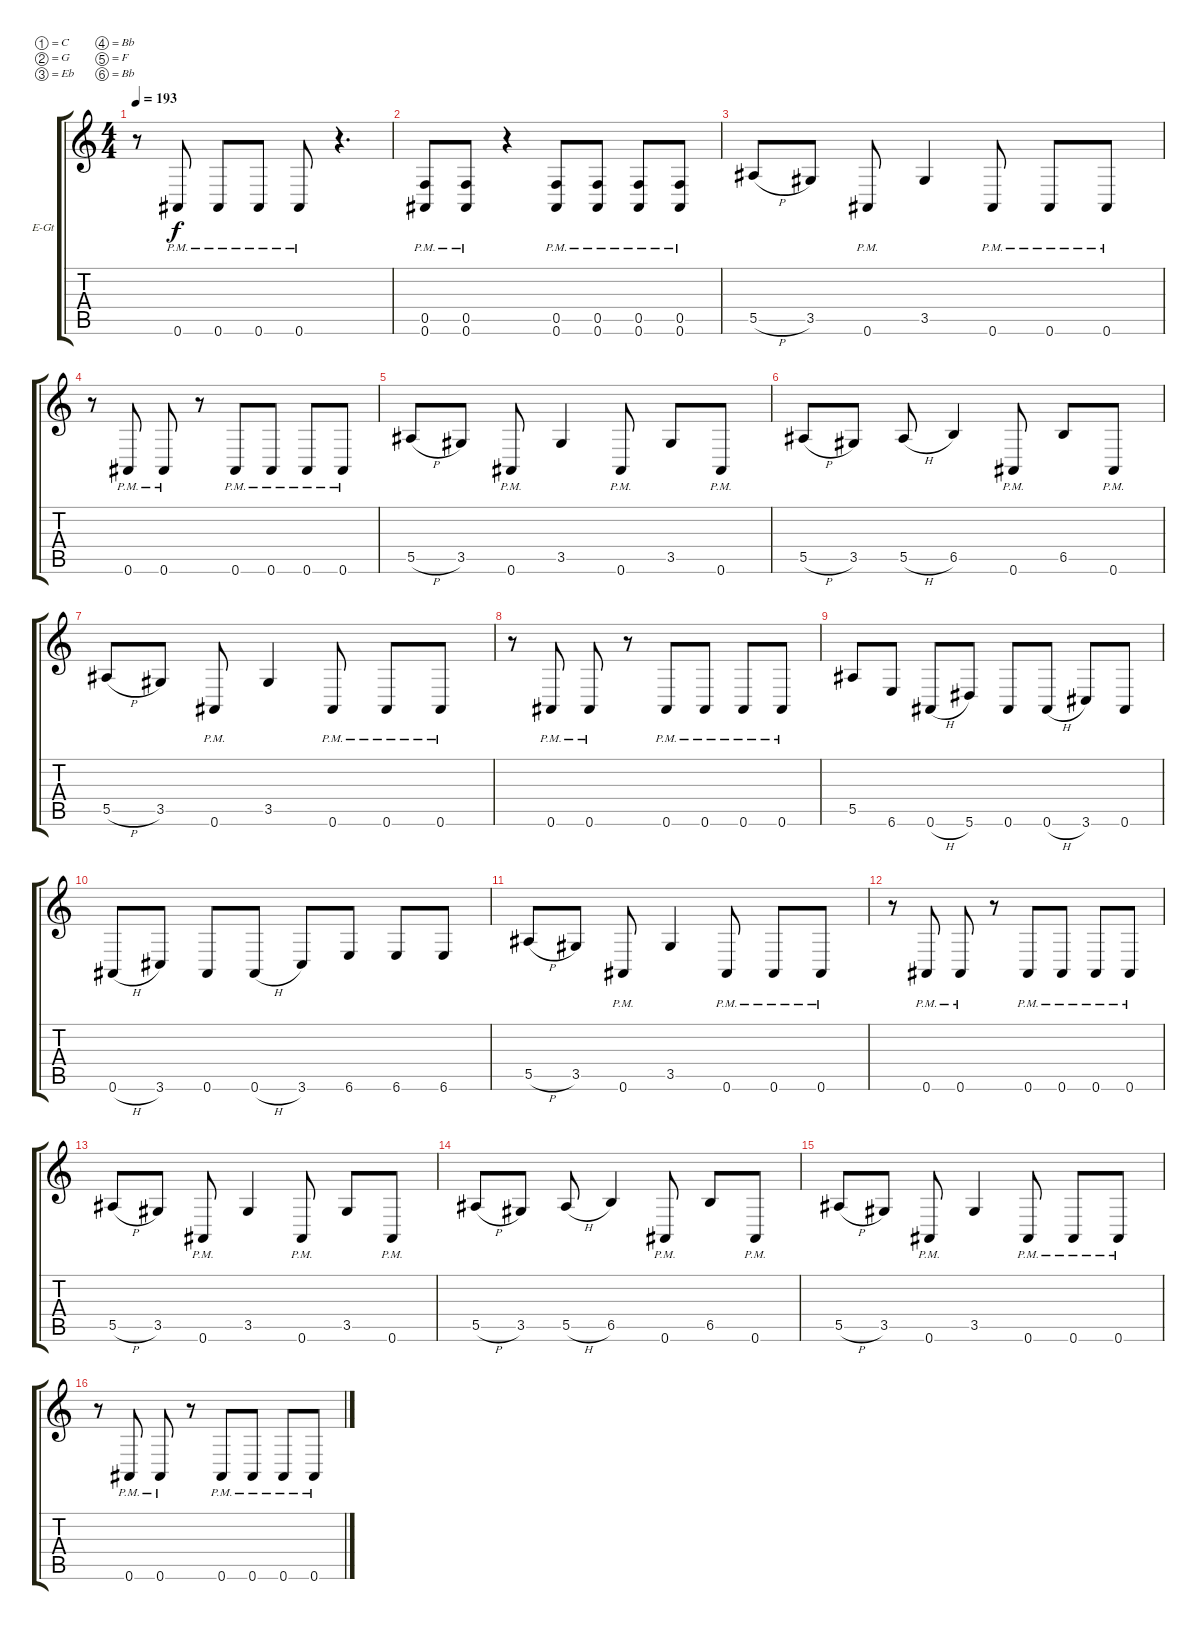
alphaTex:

\bracketExtendMode groupsimilarinstruments
\firstSystemTrackNameOrientation horizontal
\otherSystemsTrackNameOrientation horizontal
\track ("Curtis Ward" "E-Gt") {instrument distortionguitar}
\staff {score tabs}
\tuning (C4 G3 Eb3 Bb2 F2 Bb1)
\ts (4 4)
\tempo 193
\clef g2
\ks c
r.8{dy f} 0.6{pm}.8 0.6{pm}.8 0.6{pm}.8 0.6{pm}.8 r.4{d} |
(0.5{pm} 0.6{pm}).8 (0.5{pm} 0.6{pm}).8 r.4 (0.5{pm} 0.6{pm}).8 (0.5{pm} 0.6{pm}).8 (0.5{pm} 0.6{pm}).8 (0.5{pm} 0.6{pm}).8 |
5.5{h}.8 3.5.8 0.6{pm}.8 3.5.4 0.6{pm}.8 0.6{pm}.8 0.6{pm}.8 |
r.8 0.6{pm}.8 0.6{pm}.8 r.8 0.6{pm}.8 0.6{pm}.8 0.6{pm}.8 0.6{pm}.8 |
5.5{h}.8 3.5.8 0.6{pm}.8 3.5.4 0.6{pm}.8 3.5.8 0.6{pm}.8 |
5.5{h}.8 3.5.8 5.5{h}.8 6.5.4 0.6{pm}.8 6.5.8 0.6{pm}.8 |
5.5{h}.8 3.5.8 0.6{pm}.8 3.5.4 0.6{pm}.8 0.6{pm}.8 0.6{pm}.8 |
r.8 0.6{pm}.8 0.6{pm}.8 r.8 0.6{pm}.8 0.6{pm}.8 0.6{pm}.8 0.6{pm}.8 |
5.5.8 6.6.8 0.6{h}.8 5.6.8 0.6.8 0.6{h}.8 3.6.8 0.6.8 |
0.6{h}.8 3.6.8 0.6.8 0.6{h}.8 3.6.8 6.6.8 6.6.8 6.6.8 |
5.5{h}.8 3.5.8 0.6{pm}.8 3.5.4 0.6{pm}.8 0.6{pm}.8 0.6{pm}.8 |
r.8 0.6{pm}.8 0.6{pm}.8 r.8 0.6{pm}.8 0.6{pm}.8 0.6{pm}.8 0.6{pm}.8 |
5.5{h}.8 3.5.8 0.6{pm}.8 3.5.4 0.6{pm}.8 3.5.8 0.6{pm}.8 |
5.5{h}.8 3.5.8 5.5{h}.8 6.5.4 0.6{pm}.8 6.5.8 0.6{pm}.8 |
5.5{h}.8 3.5.8 0.6{pm}.8 3.5.4 0.6{pm}.8 0.6{pm}.8 0.6{pm}.8 |
r.8 0.6{pm}.8 0.6{pm}.8 r.8 0.6{pm}.8 0.6{pm}.8 0.6{pm}.8 0.6{pm}.8
